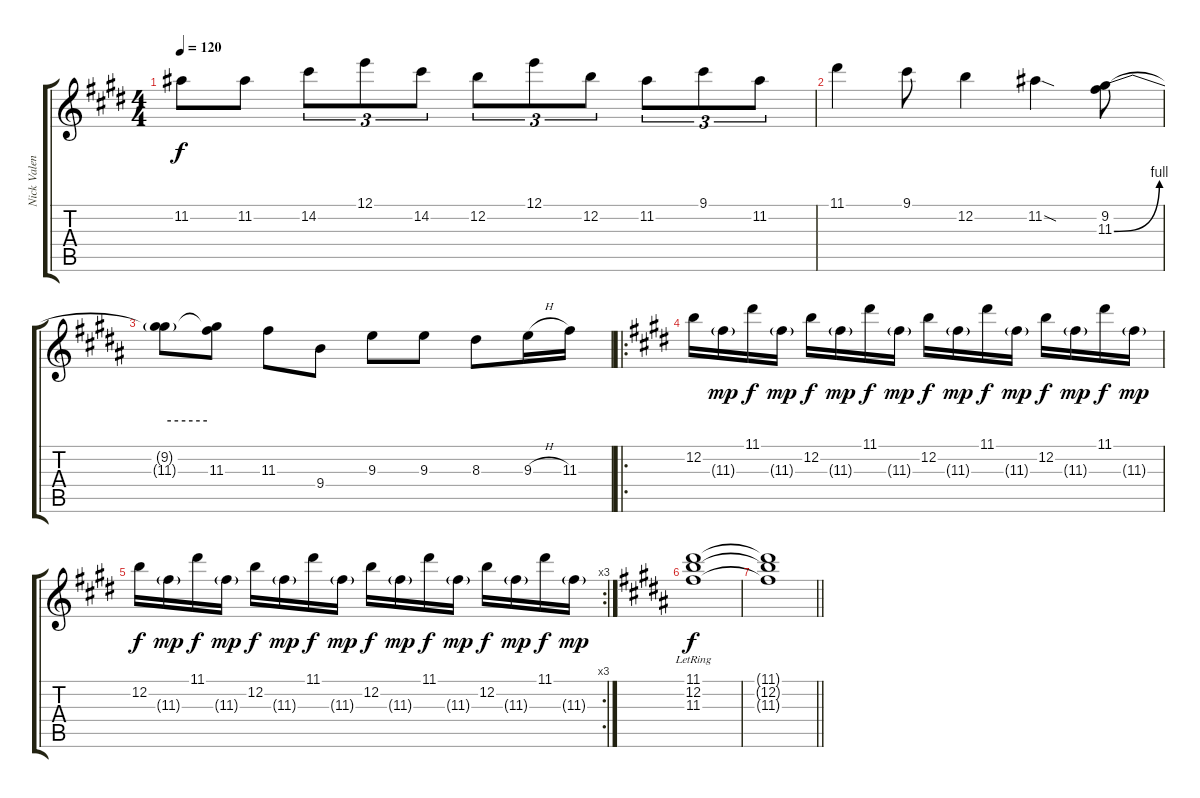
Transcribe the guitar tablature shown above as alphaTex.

\track ("Nick Valensi " "Nick Valen") {instrument distortionguitar}
\staff {score tabs}
\tuning (E4 B3 G3 D3 A2 E2) {hide}
\ts (4 4)
\tempo 120
\clef g2
\ks e
11.2{t}.8{dy f} 11.2.8 14.2.8{tu (3 2)} 12.1.8{tu (3 2)} 14.2.8{tu (3 2)} 12.2.8{tu (3 2)} 12.1.8{tu (3 2)} 12.2.8{tu (3 2)} 11.2.8{tu (3 2)} 9.1.8{tu (3 2)} 11.2.8{tu (3 2)} |
11.1.4 9.1.8 12.2.4 11.2{sod}.4 (9.2 11.3{be (bend 0 0 60 4)}).8 |
\ks g#minor
(9.2{t} 11.3{be (hold 0 4 60 4) t}).8 (9.2{t} 11.3).8 11.3.8 9.4.8 9.3.8 9.3.8 8.3.8 9.3{h}.16 11.3.16 |
\ro
\ks e
12.2.16 11.3{g}.16{dy mp} 11.1.16{dy f} 11.3{g}.16{dy mp} 12.2.16{dy f} 11.3{g}.16{dy mp} 11.1.16{dy f} 11.3{g}.16{dy mp} 12.2.16{dy f} 11.3{g}.16{dy mp} 11.1.16{dy f} 11.3{g}.16{dy mp} 12.2.16{dy f} 11.3{g}.16{dy mp} 11.1.16{dy f} 11.3{g}.16{dy mp} |
\rc 3
12.2.16{dy f} 11.3{g}.16{dy mp} 11.1.16{dy f} 11.3{g}.16{dy mp} 12.2.16{dy f} 11.3{g}.16{dy mp} 11.1.16{dy f} 11.3{g}.16{dy mp} 12.2.16{dy f} 11.3{g}.16{dy mp} 11.1.16{dy f} 11.3{g}.16{dy mp} 12.2.16{dy f} 11.3{g}.16{dy mp} 11.1.16{dy f} 11.3{g}.16{dy mp} |
\ks g#minor
(11.1{lr} 12.2{lr} 11.3{lr}).1{dy f} |
\barLineRight lightlight
(11.1{t} 12.2{t} 11.3{t}).1
